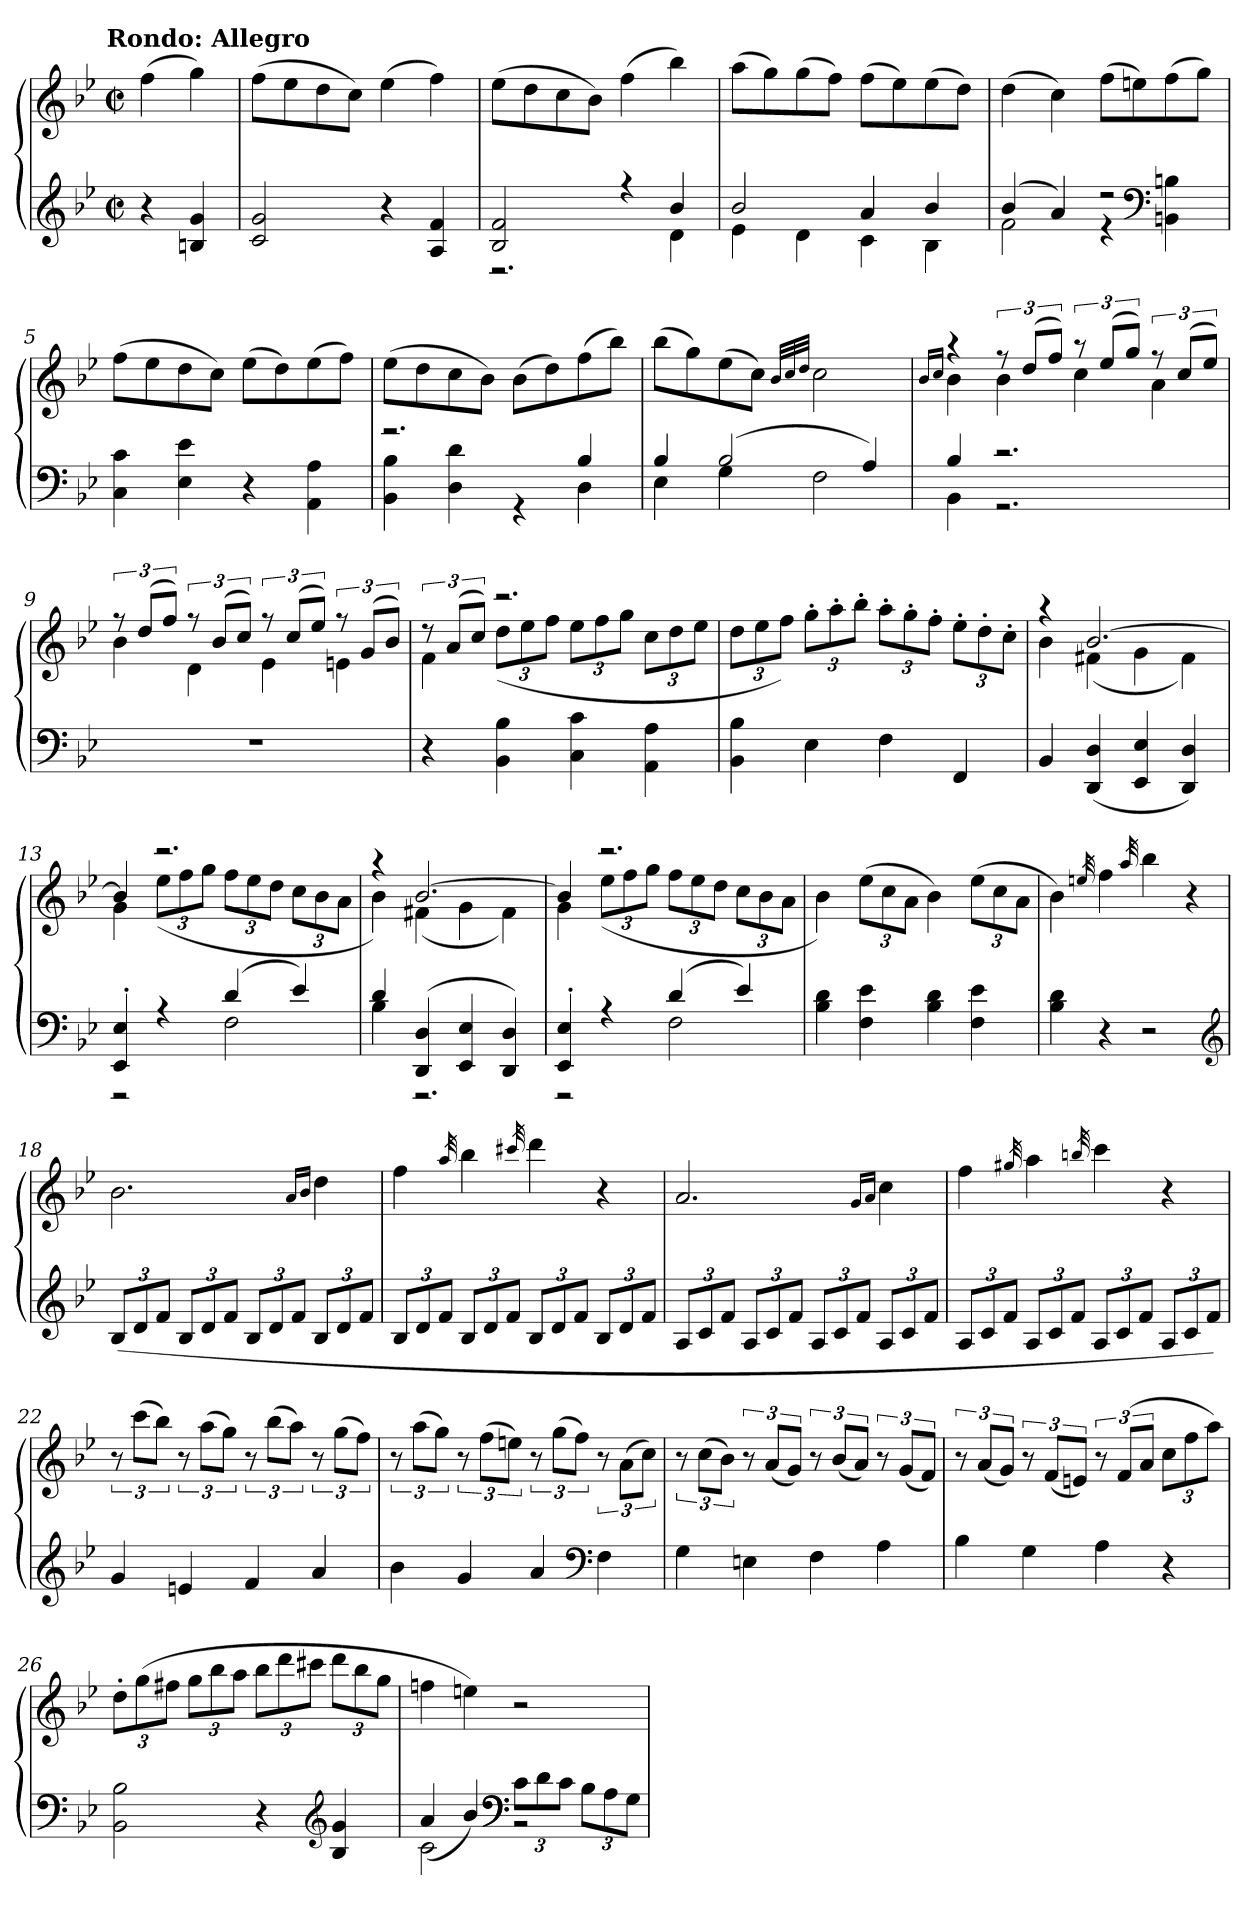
**kern	**kern
*part1	*part1
*staff2	*staff1
*clefG2	*clefG2
*k[b-e-]	*k[b-e-]
*B-:	*B-:
!!LO:TX:omd:t=Rondo&colon; Allegro
*M2/2	*M2/2
*met(c|)	*met(c|)
*MM160	*MM160
=	=
4r	(4ff\
4Bn/ 4g/	4gg\)
=1	=1
2c/ 2g/	(8ff\L
.	8ee-\
.	8dd\
.	8cc\J)
4r	(4ee-\
4A/ 4f/	4ff\)
=2	=2
*^	*
2B-/ 2f/	2.r	(8ee-\L
.	.	8dd\
.	.	8cc\
.	.	8b-\J)
4r	.	(4ff\
4b-/	4d\	4bb-\)
=3	=3	=3
2b-/	4e-\	(8aa\L
.	.	8gg\)
.	4d\	(8gg\
.	.	8ff\J)
4a/	4c\	(8ff\L
.	.	8ee-\)
4b-/	4B-\	(8ee-\
.	.	8dd\J)
=4	=4	=4
(4b-/	2f\	(4dd\
4a/)	.	4cc\)
2r	4r	(8ff\L
.	.	8een\)
*clefF4	*	*
.	4BBn\ 4Bn\	(8ff\
.	.	8gg\J)
*v	*v	*
=5	=5
4C\ 4c\	(8ff\L
.	8ee-\
4E-\ 4e-\	8dd\
.	8cc\J)
4r	(8ee-\L
.	8dd\)
4AA\ 4A\	(8ee-\
.	8ff\J)
=6	=6
*^	*
2.r	4BB-\ 4B-\	(8ee-\L
.	.	8dd\
.	4D\ 4d\	8cc\
.	.	8b-\J)
.	4r	(8b-\L
.	.	8dd\)
4B-/	4D\	(8ff\
.	.	8bb-\J)
=7	=7	=7
4B-/	4E-\	(8bb-\L
.	.	8gg\)
(2B-/	4G\	(8ee-\
.	.	8cc\J)
.	.	32qb-/LLL
.	.	32qcc/
.	.	32qdd/JJJ
.	2F\	2cc\
4A/)	.	.
=8	=8	=8
.	.	16qb-/LL
.	.	16qcc/JJ
*	*	*^
4B-/	4BB-\	4r	4b-\
2.r	2.r	12r	4b-\
.	.	(12dd/L	.
.	.	12ff/J)	.
.	.	12r	4cc\
.	.	(12ee-/L	.
.	.	12gg/J)	.
.	.	12r	4a\
.	.	(12cc/L	.
.	.	12ee-/J)	.
*v	*v	*	*
=9	=9	=9
1r	12r	4b-\
.	(12dd/L	.
.	12ff/J)	.
.	12r	4d\
.	(12b-/L	.
.	12cc/J)	.
.	12r	4e-\
.	(12cc/L	.
.	12ee-/J)	.
.	12r	4en\
.	(12g/L	.
.	12b-/J)	.
=10	=10	=10
4r	12r	4f\
.	(12a/L	.
.	12cc/J)	.
4BB-\ 4B-\	2.r	(12dd\L
.	.	12ee-\
.	.	12ff\J
4C\ 4c\	.	12ee-\L
.	.	12ff\
.	.	12gg\J
4AA\ 4A\	.	12cc\L
.	.	12dd\
.	.	12ee-\J
*	*v	*v
=11	=11
4BB-\ 4B-\	12dd\L
.	12ee-\
.	12ff\J)
4E-\	12gg'\L
.	12aa'\
.	12bb-'\J
4F\	12aa'\L
.	12gg'\
.	12ff'\J
4FF/	12ee-'\L
.	12dd'\
.	12cc'\J
=12	=12
*	*^
4BB-/	4r	4b-\
(4DD/ 4D/	[2.b-/	(4f#X\
4EE-/ 4E-/	.	4g\
4DD/ 4D/)	.	4f#\)
=13	=13	=13
*^	*	*
4EE-'/ 4E-'/	2r	4b-/]	4g\
4r	.	2.r	(12ee-\L
.	.	.	12ff\
.	.	.	12gg\J
(4d/	2F\	.	12ff\L
.	.	.	12ee-\
.	.	.	12dd\J
4e-/)	.	.	12cc\L
.	.	.	12b-\
.	.	.	12a\J
=14	=14	=14	=14
4d/	4B-\	4r	4b-\)
(4DD/ 4D/	2.r	[2.b-/	(4f#X\
4EE-/ 4E-/	.	.	4g\
4DD/ 4D/)	.	.	4f#\)
=15	=15	=15	=15
4EE-'/ 4E-'/	2r	4b-/]	4g\
4r	.	2.r	(12ee-\L
.	.	.	12ff\
.	.	.	12gg\J
(4d/	2F\	.	12ff\L
.	.	.	12ee-\
.	.	.	12dd\J
4e-/)	.	.	12cc\L
.	.	.	12b-\
.	.	.	12a\J
*v	*v	*	*
*	*v	*v
=16	=16
4B-\ 4d\	4b-\)
4F\ 4e-\	(12ee-\L
.	12cc\
.	12a\J
4B-\ 4d\	4b-\)
4F\ 4e-\	(12ee-\L
.	12cc\
.	12a\J
=17	=17
4B-\ 4d\	4b-\)
.	32qeen/
4r	4ff\
.	32qaa/
2r	4bb-\
.	4r
*clefG2	*
=18	=18
(12B-/L	2.b-\
12d/	.
12f/J	.
12B-/L	.
12d/	.
12f/J	.
12B-/L	.
12d/	.
12f/J	.
.	16qa/LL
.	16qb-/JJ
12B-/L	4dd\
12d/	.
12f/J	.
=19	=19
12B-/L	4ff\
12d/	.
12f/J	.
.	32qaa/
12B-/L	4bb-\
12d/	.
12f/J	.
.	32qccc#X/
12B-/L	4ddd\
12d/	.
12f/J	.
12B-/L	4r
12d/	.
12f/J	.
=20	=20
12A/L	2.a/
12c/	.
12f/J	.
12A/L	.
12c/	.
12f/J	.
12A/L	.
12c/	.
12f/J	.
.	16qg/LL
.	16qa/JJ
12A/L	4cc\
12c/	.
12f/J	.
=21	=21
12A/L	4ff\
12c/	.
12f/J	.
.	32qgg#X/
12A/L	4aa\
12c/	.
12f/J	.
.	32qbbn/
12A/L	4ccc\
12c/	.
12f/J	.
12A/L	4r
12c/	.
12f/J)	.
=22	=22
4g/	12r
.	(12ccc\L
.	12bb-\J)
4en/	12r
.	(12aa\L
.	12gg\J)
4f/	12r
.	(12bb-\L
.	12aa\J)
4a/	12r
.	(12gg\L
.	12ff\J)
=23	=23
4b-\	12r
.	(12aa\L
.	12gg\J)
4g/	12r
.	(12ff\L
.	12een\J)
4a/	12r
.	(12gg\L
.	12ff\J)
*clefF4	*
4F\	12r
.	(12a\L
.	12cc\J)
=24	=24
4G\	12r
.	(12cc\L
.	12b-\J)
4En\	12r
.	(12a/L
.	12g/J)
4F\	12r
.	(12b-/L
.	12a/J)
4A\	12r
.	(12g/L
.	12f/J)
=25	=25
4B-\	12r
.	(12a/L
.	12g/J)
4G\	12r
.	(12f/L
.	12en/J)
4A\	12r
.	(12f/L
.	12a/J
4r	12cc\L
.	12ff\
.	12aa\J)
=26	=26
2BB-\ 2B-\	12dd'\L
.	(12gg\
.	12ff#X\J
.	12gg\L
.	12bb-\
.	12aa\J
4r	12bb-\L
.	12ddd\
.	12ccc#X\J
*clefG2	*
4B-/ 4g/	12ddd\L
.	12bb-\
.	12gg\J
=27	=27
*^	*
2c\	(4a/	4ffn\
.	4b-/)	4een\)
*clefF4	*	*
12c\L	2r	2r
12d\	.	.
12c\J	.	.
12B-\L	.	.
12A\	.	.
12G\J	.	.
*v	*v	*
=	=
*-	*-
